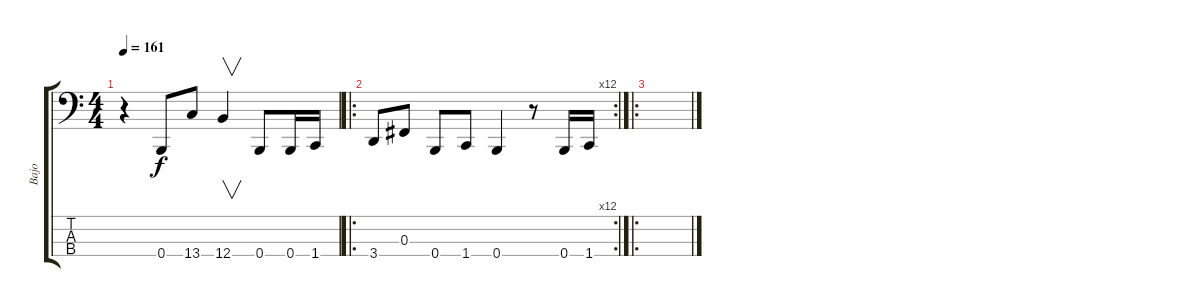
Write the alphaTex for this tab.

\track ("Bajo" "Bajo") {instrument electricbasspick}
\staff {score tabs}
\tuning (E2 B1 Gb1 B0) {hide}
\ts (4 4)
\tempo 161
\clef f4
\ks c
r.4{dy f} 0.4.8 13.4.8 12.4.4{v} 0.4.8 0.4.16 1.4.16 |
\ro
\rc 12
3.4.8 0.3.8 0.4.8 1.4.8 0.4.4 r.8 0.4.16 1.4.16 |
\ro
